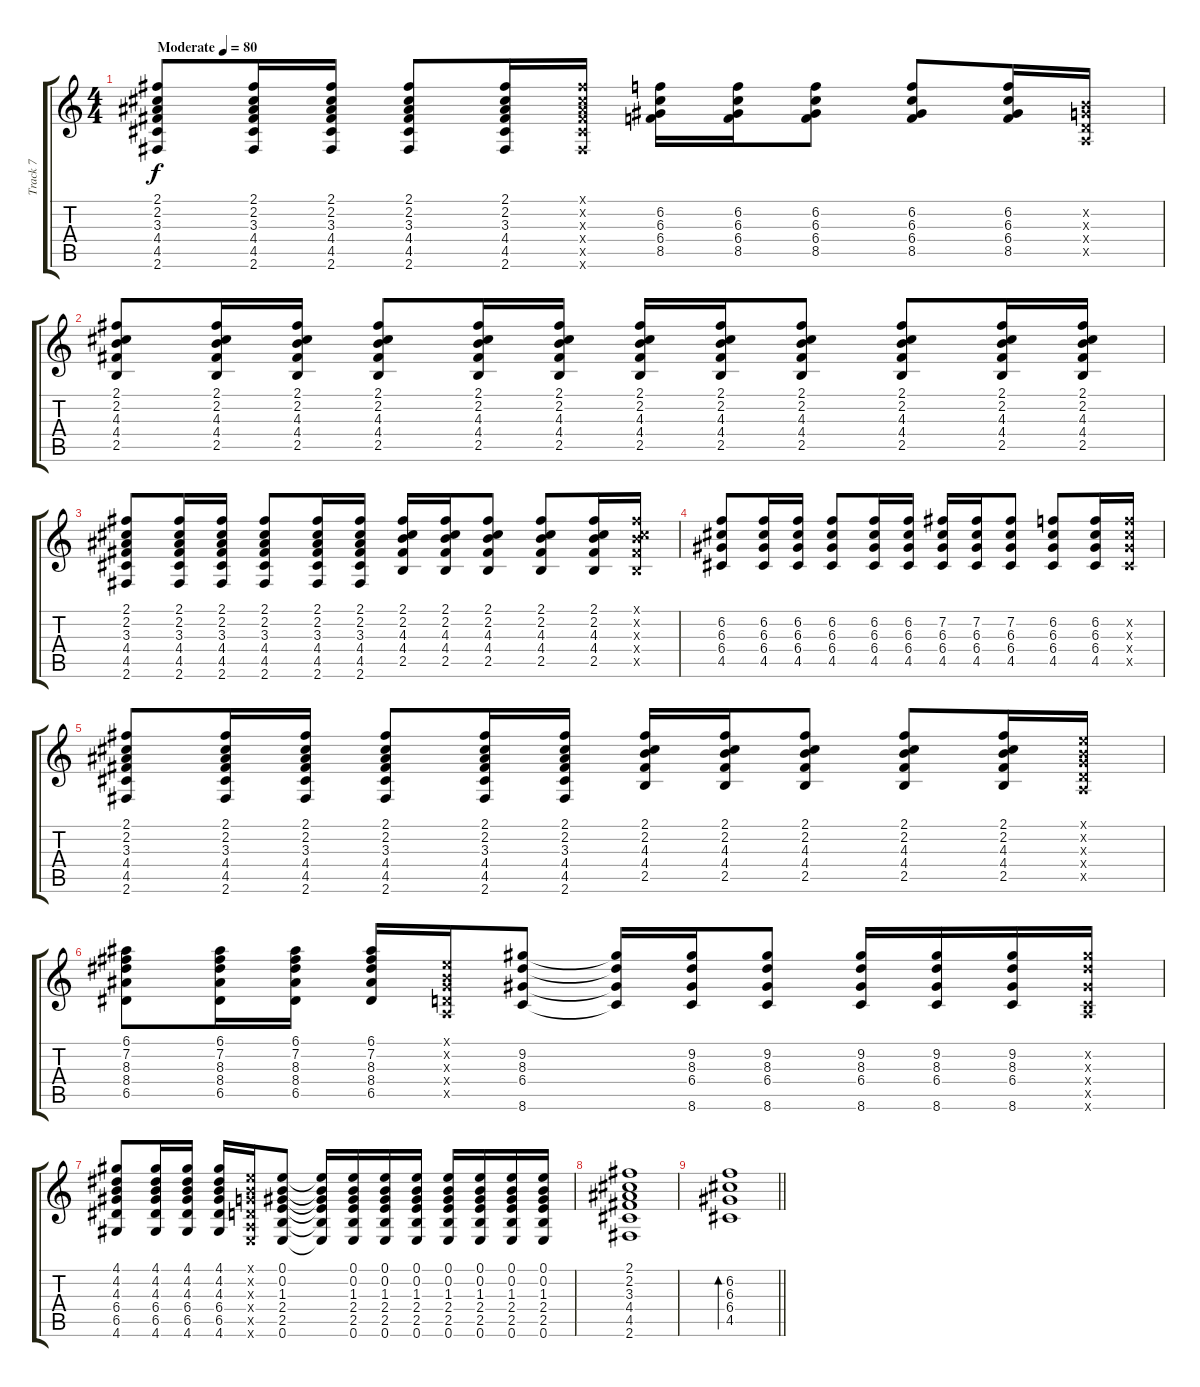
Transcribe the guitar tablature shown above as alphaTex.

\track ("Track 7" "Track 7") {instrument acousticguitarsteel}
\staff {score tabs}
\tuning (E4 B3 G3 D3 A2 E2) {hide}
\ts (4 4)
\tempo (80 "Moderate")
\clef g2
\ks c
(2.1 2.2 3.3 4.4 4.5 2.6).8{dy f instrument acousticguitarsteel} (2.1 2.2 3.3 4.4 4.5 2.6).16 (2.1 2.2 3.3 4.4 4.5 2.6).16 (2.1 2.2 3.3 4.4 4.5 2.6).8 (2.1 2.2 3.3 4.4 4.5 2.6).16 (2.1{x} 2.2{x} 3.3{x} 4.4{x} 4.5{x} 2.6{x}).16 (6.2 6.3 6.4 8.5).16 (6.2 6.3 6.4 8.5).16 (6.2 6.3 6.4 8.5).8 (6.2 6.3 6.4 8.5).8 (6.2 6.3 6.4 8.5).16 (0.2{x} 0.3{x} 0.4{x} 0.5{x}).16 |
(2.1 2.2 4.3 4.4 2.5).8 (2.1 2.2 4.3 4.4 2.5).16 (2.1 2.2 4.3 4.4 2.5).16 (2.1 2.2 4.3 4.4 2.5).8 (2.1 2.2 4.3 4.4 2.5).16 (2.1 2.2 4.3 4.4 2.5).16 (2.1 2.2 4.3 4.4 2.5).16 (2.1 2.2 4.3 4.4 2.5).16 (2.1 2.2 4.3 4.4 2.5).8 (2.1 2.2 4.3 4.4 2.5).8 (2.1 2.2 4.3 4.4 2.5).16 (2.1 2.2 4.3 4.4 2.5).16 |
(2.1 2.2 3.3 4.4 4.5 2.6).8{txt ""} (2.1 2.2 3.3 4.4 4.5 2.6).16 (2.1 2.2 3.3 4.4 4.5 2.6).16 (2.1 2.2 3.3 4.4 4.5 2.6).8 (2.1 2.2 3.3 4.4 4.5 2.6).16 (2.1 2.2 3.3 4.4 4.5 2.6).16 (2.1 2.2 4.3 4.4 2.5).16 (2.1 2.2 4.3 4.4 2.5).16 (2.1 2.2 4.3 4.4 2.5).8 (2.1 2.2 4.3 4.4 2.5).8 (2.1 2.2 4.3 4.4 2.5).16 (2.1{x} 2.2{x} 4.3{x} 4.4{x} 2.5{x}).16 |
(6.2 6.3 6.4 4.5).8 (6.2 6.3 6.4 4.5).16 (6.2 6.3 6.4 4.5).16 (6.2 6.3 6.4 4.5).8 (6.2 6.3 6.4 4.5).16 (6.2 6.3 6.4 4.5).16 (7.2 6.3 6.4 4.5).16 (7.2 6.3 6.4 4.5).16 (7.2 6.3 6.4 4.5).8 (6.2 6.3 6.4 4.5).8 (6.2 6.3 6.4 4.5).16 (6.2{x} 6.3{x} 6.4{x} 4.5{x}).16 |
(2.1 2.2 3.3 4.4 4.5 2.6).8 (2.1 2.2 3.3 4.4 4.5 2.6).16 (2.1 2.2 3.3 4.4 4.5 2.6).16 (2.1 2.2 3.3 4.4 4.5 2.6).8 (2.1 2.2 3.3 4.4 4.5 2.6).16 (2.1 2.2 3.3 4.4 4.5 2.6).16 (2.1 2.2 4.3 4.4 2.5).16 (2.1 2.2 4.3 4.4 2.5).16 (2.1 2.2 4.3 4.4 2.5).8 (2.1 2.2 4.3 4.4 2.5).8 (2.1 2.2 4.3 4.4 2.5).16 (0.1{x} 0.2{x} 0.3{x} 0.4{x} 0.5{x}).16 |
(6.1 7.2 8.3 8.4 6.5).8 (6.1 7.2 8.3 8.4 6.5).16 (6.1 7.2 8.3 8.4 6.5).16 (6.1 7.2 8.3 8.4 6.5).16 (0.1{x} 0.2{x} 0.3{x} 0.4{x} 0.5{x}).16 (9.2 8.3 6.4 8.6).8 (9.2{t} 8.3{t} 6.4{t} 8.6{t}).16 (9.2 8.3 6.4 8.6).16 (9.2 8.3 6.4 8.6).8 (9.2 8.3 6.4 8.6).16 (9.2 8.3 6.4 8.6).16 (9.2 8.3 6.4 8.6).16 (9.2{x} 8.3{x} 6.4{x} 0.5{x} 8.6{x}).16 |
(4.1 4.2 4.3 6.4 6.5 4.6).8 (4.1 4.2 4.3 6.4 6.5 4.6).16 (4.1 4.2 4.3 6.4 6.5 4.6).16 (4.1 4.2 4.3 6.4 6.5 4.6).16 (0.1{x} 0.2{x} 0.3{x} 0.4{x} 0.5{x} 0.6{x}).16 (0.1 0.2 1.3 2.4 2.5 0.6).8 (0.1{t} 0.2{t} 1.3{t} 2.4{t} 2.5{t} 0.6{t}).16 (0.1 0.2 1.3 2.4 2.5 0.6).16 (0.1 0.2 1.3 2.4 2.5 0.6).16 (0.1 0.2 1.3 2.4 2.5 0.6).16 (0.1 0.2 1.3 2.4 2.5 0.6).16 (0.1 0.2 1.3 2.4 2.5 0.6).16 (0.1 0.2 1.3 2.4 2.5 0.6).16 (0.1 0.2 1.3 2.4 2.5 0.6).16 |
(2.1 2.2 3.3 4.4 4.5 2.6).1 |
\barLineRight lightlight
(6.2 6.3 6.4 4.5).1{bd 240}
